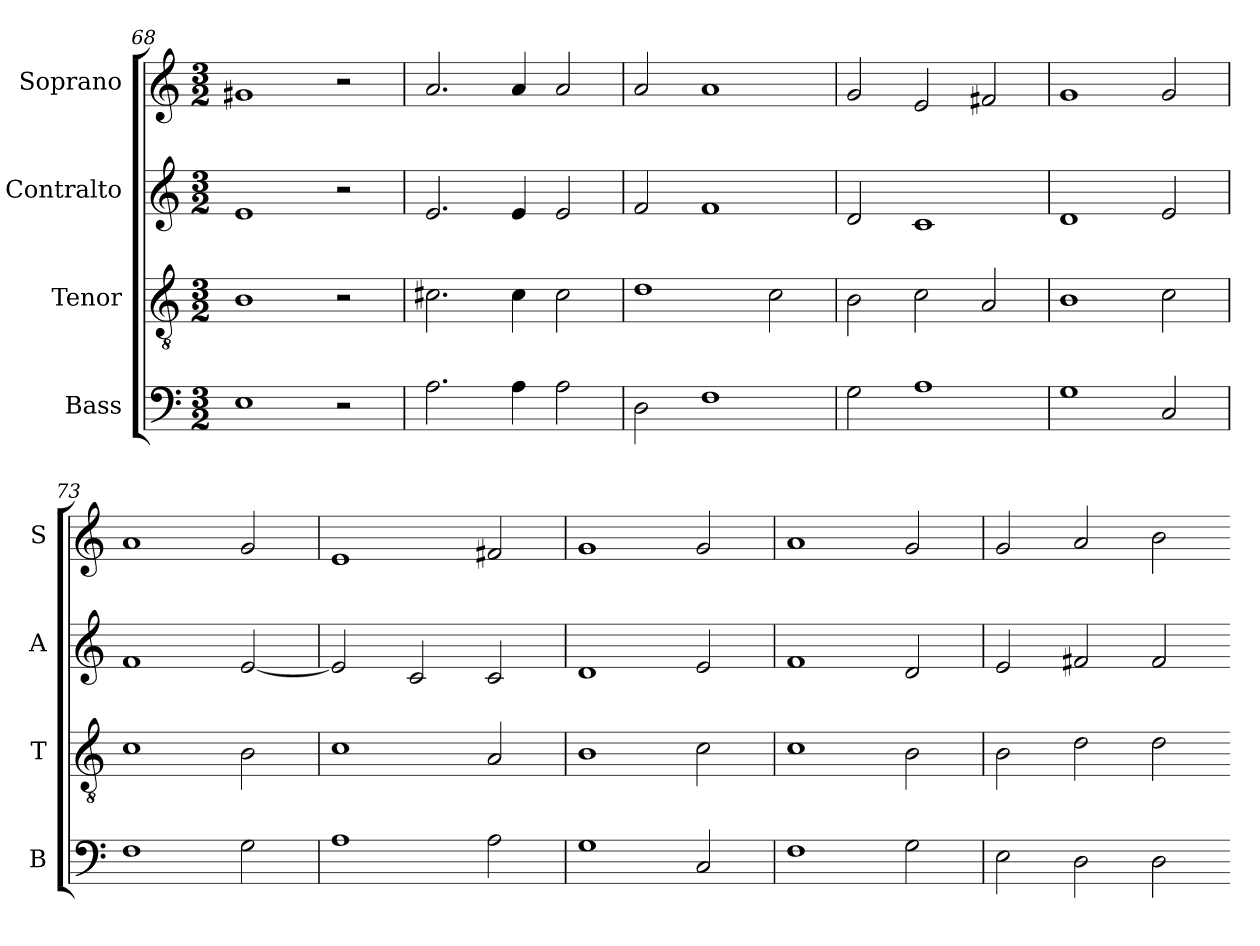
**kern	**kern	**kern	**kern
*part4	*part3	*part2	*part1
*staff4	*staff3	*staff2	*staff1
*I"Bass	*I"Tenor	*I"Contralto	*I"Soprano
*I'B	*I'T	*I'A	*I'S
*clefF4	*clefGv2	*clefG2	*clefG2
*k[]	*k[]	*k[]	*k[]
*E:phr	*E:phr	*E:phr	*E:phr
*M3/2	*M3/2	*M3/2	*M3/2
=68	=68	=68	=68
1E	1B	1e	1g#X
2r	2r	2r	2r
=69	=69	=69	=69
2.A	2.c#X	2.e	2.a
4A	4c#	4e	4a
2A	2c#	2e	2a
=70	=70	=70	=70
2D	1d	2f	2a
1F	.	1f	1a
.	2c	.	.
=71	=71	=71	=71
2G	2B	2d	2g
1A	2c	1c	2e
.	2A	.	2f#X
=72	=72	=72	=72
1G	1B	1d	1g
2C	2c	2e	2g
=73	=73	=73	=73
1F	1c	1f	1a
2G	2B	[2e	2g
=74	=74	=74	=74
1A	1c	2e]	1e
.	.	2c	.
2A	2A	2c	2f#X
=75	=75	=75	=75
1G	1B	1d	1g
2C	2c	2e	2g
=76	=76	=76	=76
1F	1c	1f	1a
2G	2B	2d	2g
=77	=77	=77	=77
2E	2B	2e	2g
2D	2d	2f#X	2a
2D	2d	2f#	2b
=-	=-	=-	=-
*-	*-	*-	*-
